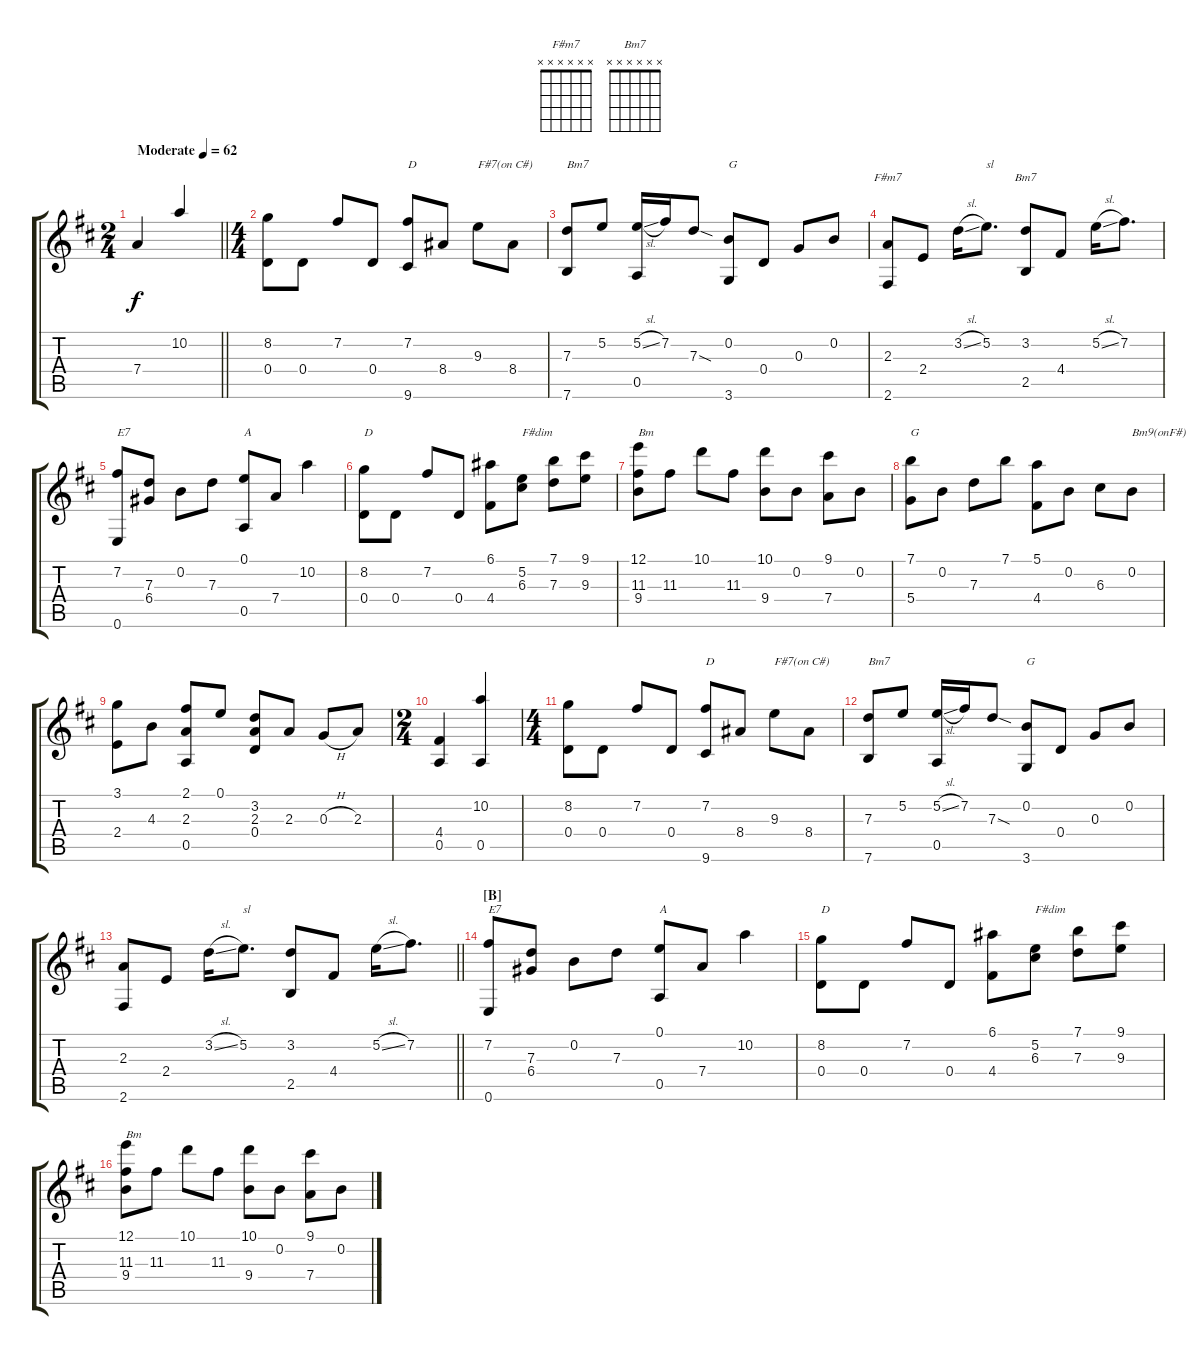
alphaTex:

\track "" {instrument acousticguitarsteel}
\staff {score tabs}
\tuning (E4 B3 G3 D3 A2 E2) {hide}
\chord ("F#m7" x x x x x x)
\chord ("Bm7" x x x x x x)
\ts (2 4)
\tempo (62 "Moderate")
\clef g2
\barLineRight lightlight
\ks d
7.4.4{dy f instrument acousticguitarsteel beam Up} 10.2.4{beam Up} |
\ts (4 4)
(8.2 0.4).8 0.4.8 7.2.8 0.4.8 (7.2 9.6).8{txt "D"} 8.4.8 9.3.8{txt "F#7(on C#)"} 8.4.8 |
(7.3 7.6).8{txt "Bm7"} 5.2.8 (5.2{sl} 0.5).16 7.2.16 7.3{sod}.8 (0.2 3.6).8{txt "G"} 0.4.8 0.3.8 0.2.8 |
(2.3 2.6).8{ch "F#m7"} 2.4.8 3.2{sl}.16 5.2.8{d txt "sl"} (3.2 2.5).8{ch "Bm7"} 4.4.8 5.2{sl}.16 7.2.8{d} |
(7.2 0.6).8{txt "E7"} (7.3 6.4).8 0.2.8 7.3.8 (0.1 0.5).8{txt "A"} 7.4.8 10.2.4 |
(8.2 0.4).8{txt "D"} 0.4.8 7.2.8 0.4.8 (6.1 4.4).8 (5.2 6.3).8{txt "F#dim"} (7.1 7.3).8 (9.1 9.3).8 |
(12.1 11.3 9.4).8{txt "Bm"} 11.3.8 10.1.8 11.3.8 (10.1 9.4).8 0.2.8 (9.1 7.4).8 0.2.8 |
(7.1 5.4).8{txt "G"} 0.2.8 7.3.8 7.1.8 (5.1 4.4).8 0.2.8 6.3.8 0.2.8{txt "Bm9(onF#)"} |
(3.1 2.4).8 4.3.8 (2.1 2.3 0.5).8 0.1.8 (3.2 2.3 0.4).8 2.3.8 0.3{h}.8 2.3.8 |
\ts (2 4)
(4.4 0.5).4 (10.2 0.5).4 |
\ts (4 4)
(8.2 0.4).8 0.4.8 7.2.8 0.4.8 (7.2 9.6).8{txt "D"} 8.4.8 9.3.8{txt "F#7(on C#)"} 8.4.8 |
(7.3 7.6).8{txt "Bm7"} 5.2.8 (5.2{sl} 0.5).16 7.2.16 7.3{sod}.8 (0.2 3.6).8{txt "G"} 0.4.8 0.3.8 0.2.8 |
\barLineRight lightlight
(2.3 2.6).8 2.4.8 3.2{sl}.16 5.2.8{d txt "sl"} (3.2 2.5).8 4.4.8 5.2{sl}.16 7.2.8{d} |
\section ("" "[B]")
(7.2 0.6).8{txt "E7"} (7.3 6.4).8 0.2.8 7.3.8 (0.1 0.5).8{txt "A"} 7.4.8 10.2.4 |
(8.2 0.4).8{txt "D"} 0.4.8 7.2.8 0.4.8 (6.1 4.4).8 (5.2 6.3).8{txt "F#dim"} (7.1 7.3).8 (9.1 9.3).8 |
(12.1 11.3 9.4).8{txt "Bm"} 11.3.8 10.1.8 11.3.8 (10.1 9.4).8 0.2.8 (9.1 7.4).8 0.2.8
